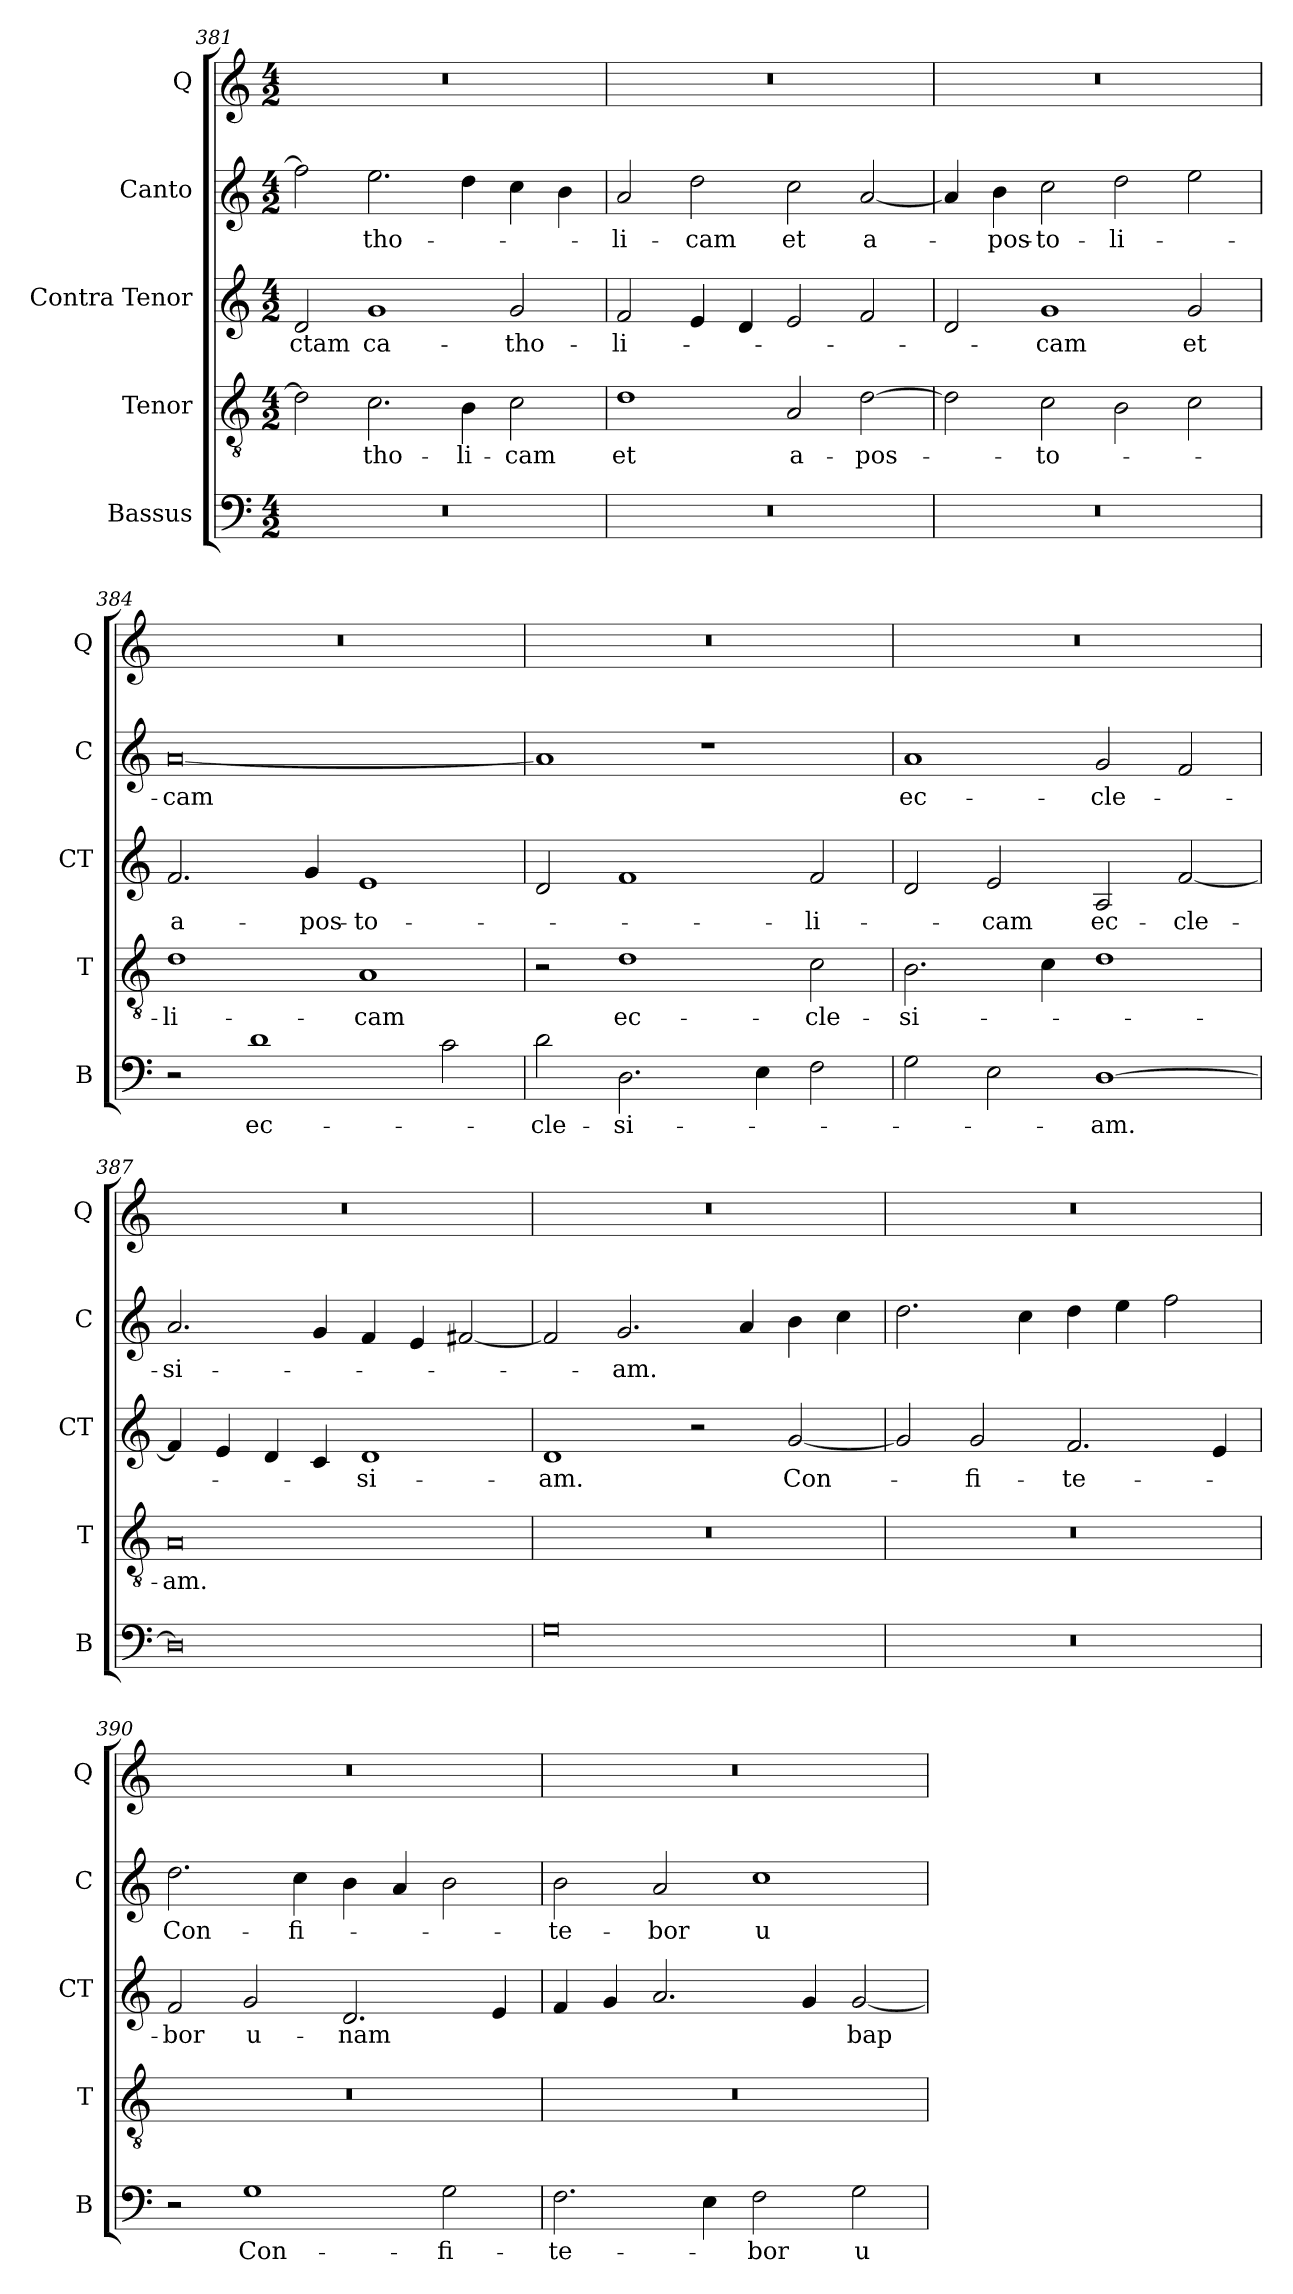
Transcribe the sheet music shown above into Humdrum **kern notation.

**kern	**text	**kern	**text	**kern	**text	**kern	**text	**kern
*part5	*part5	*part4	*part4	*part3	*part3	*part2	*part2	*part1
*staff5	*staff5	*staff4	*staff4	*staff3	*staff3	*staff2	*staff2	*staff1
*I"Bassus	*	*I"Tenor	*	*I"Contra Tenor	*	*I"Canto	*	*I"Q
*I'B	*	*I'T	*	*I'CT	*	*I'C	*	*I'Q
!!LO:LB:g=z
*clefF4	*	*clefGv2	*	*clefG2	*	*clefG2	*	*clefG2
*k[]	*	*k[]	*	*k[]	*	*k[]	*	*k[]
*C:	*	*C:	*	*C:	*	*C:	*	*C:
*M4/2	*	*M4/2	*	*M4/2	*	*M4/2	*	*M4/2
=381	=381	=381	=381	=381	=381	=381	=381	=381
!	!	!	!	!	!LO:LY:b	!	!	!
0r	.	2d\]	.	2d/	-ctam	2ff\]	.	0r
!	!	!	!LO:LY:b	!	!	!	!	!
!	!	!	!	!	!LO:LY:b	!	!	!
!	!	!	!	!	!	!	!LO:LY:b	!
.	.	2.c\	-tho-	1g	ca-	2.ee\	-tho-	.
!	!	!	!LO:LY:b	!	!	!	!	!
.	.	4B\	-li-	.	.	4dd\	.	.
!	!	!	!LO:LY:b	!	!	!	!	!
!	!	!	!	!	!LO:LY:b	!	!	!
.	.	2c\	-cam	2g/	-tho-	4cc\	.	.
.	.	.	.	.	.	4b\	.	.
=382	=382	=382	=382	=382	=382	=382	=382	=382
!	!	!	!LO:LY:b	!	!	!	!	!
!	!	!	!	!	!LO:LY:b	!	!	!
!	!	!	!	!	!	!	!LO:LY:b	!
0r	.	1d	et	2f/	-li-	2a/	-li-	0r
!	!	!	!	!	!	!	!LO:LY:b	!
.	.	.	.	4e/	.	2dd\	-cam	.
.	.	.	.	4d/	.	.	.	.
!	!	!	!LO:LY:b	!	!	!	!	!
!	!	!	!	!	!	!	!LO:LY:b	!
.	.	2A/	a-	2e/	.	2cc\	et	.
!	!	!	!LO:LY:b	!	!	!	!	!
!	!	!	!	!	!	!	!LO:LY:b	!
.	.	[2d\	-pos-	2f/	.	[2a/	a-	.
=383	=383	=383	=383	=383	=383	=383	=383	=383
0r	.	2d\]	.	2d/	.	4a/]	.	0r
!	!	!	!	!	!	!	!LO:LY:b	!
.	.	.	.	.	.	4b\	-pos-	.
!	!	!	!LO:LY:b	!	!	!	!	!
!	!	!	!	!	!LO:LY:b	!	!	!
!	!	!	!	!	!	!	!LO:LY:b	!
.	.	2c\	-to-	1g	-cam	2cc\	-to-	.
!	!	!	!	!	!	!	!LO:LY:b	!
.	.	2B\	.	.	.	2dd\	-li-	.
!	!	!	!	!	!LO:LY:b	!	!	!
.	.	2c\	.	2g/	et	2ee\	.	.
=384	=384	=384	=384	=384	=384	=384	=384	=384
!	!	!	!LO:LY:b	!	!	!	!	!
!	!	!	!	!	!LO:LY:b	!	!	!
!	!	!	!	!	!	!	!LO:LY:b	!
2r	.	1d	-li-	2.f/	a-	[0a	-cam	0r
!	!LO:LY:b	!	!	!	!	!	!	!
1d	ec-	.	.	.	.	.	.	.
!	!	!	!	!	!LO:LY:b	!	!	!
.	.	.	.	4g/	-pos-	.	.	.
!	!	!	!LO:LY:b	!	!	!	!	!
!	!	!	!	!	!LO:LY:b	!	!	!
.	.	1A	-cam	1e	-to-	.	.	.
2c\	.	.	.	.	.	.	.	.
=385	=385	=385	=385	=385	=385	=385	=385	=385
!	!LO:LY:b	!	!	!	!	!	!	!
2d\	-cle-	2r	.	2d/	.	1a]	.	0r
!	!LO:LY:b	!	!	!	!	!	!	!
!	!	!	!LO:LY:b	!	!	!	!	!
2.D\	-si-	1d	ec-	1f	.	.	.	.
.	.	.	.	.	.	1r	.	.
4E\	.	.	.	.	.	.	.	.
!	!	!	!LO:LY:b	!	!	!	!	!
!	!	!	!	!	!LO:LY:b	!	!	!
2F\	.	2c\	-cle-	2f/	-li-	.	.	.
!!LO:PB:g=z
=386	=386	=386	=386	=386	=386	=386	=386	=386
!	!	!	!LO:LY:b	!	!	!	!	!
!	!	!	!	!	!	!	!LO:LY:b	!
2G\	.	2.B\	-si-	2d/	.	1a	ec-	0r
!	!	!	!	!	!LO:LY:b	!	!	!
2E\	.	.	.	2e/	-cam	.	.	.
.	.	4c\	.	.	.	.	.	.
!	!LO:LY:b	!	!	!	!	!	!	!
!	!	!	!	!	!LO:LY:b	!	!	!
!	!	!	!	!	!	!	!LO:LY:b	!
[1D	-am.	1d	.	2A/	ec-	2g/	-cle-	.
!	!	!	!	!	!LO:LY:b	!	!	!
.	.	.	.	[2f/	-cle-	2f/	.	.
=387	=387	=387	=387	=387	=387	=387	=387	=387
!	!	!	!LO:LY:b	!	!	!	!	!
!	!	!	!	!	!	!	!LO:LY:b	!
0D]	.	0A	-am.	4f/]	.	2.a/	-si-	0r
.	.	.	.	4e/	.	.	.	.
.	.	.	.	4d/	.	.	.	.
.	.	.	.	4c/	.	4g/	.	.
!	!	!	!	!	!LO:LY:b	!	!	!
.	.	.	.	1d	-si-	4f/	.	.
.	.	.	.	.	.	4e/	.	.
.	.	.	.	.	.	[2f#X/	.	.
=388	=388	=388	=388	=388	=388	=388	=388	=388
!	!	!	!	!	!LO:LY:b	!	!	!
0G	.	0r	.	1d	-am.	2f#/]	.	0r
!	!	!	!	!	!	!	!LO:LY:b	!
.	.	.	.	.	.	2.g/	-am.	.
.	.	.	.	2r	.	.	.	.
.	.	.	.	.	.	4a/	.	.
!	!	!	!	!	!LO:LY:b	!	!	!
.	.	.	.	[2g/	Con-	4b\	.	.
.	.	.	.	.	.	4cc\	.	.
=389	=389	=389	=389	=389	=389	=389	=389	=389
0r	.	0r	.	2g/]	.	2.dd\	.	0r
!	!	!	!	!	!LO:LY:b	!	!	!
.	.	.	.	2g/	-fi-	.	.	.
.	.	.	.	.	.	4cc\	.	.
!	!	!	!	!	!LO:LY:b	!	!	!
.	.	.	.	2.f/	-te-	4dd\	.	.
.	.	.	.	.	.	4ee\	.	.
.	.	.	.	.	.	2ff\	.	.
.	.	.	.	4e/	.	.	.	.
=390	=390	=390	=390	=390	=390	=390	=390	=390
!	!	!	!	!	!LO:LY:b	!	!	!
!	!	!	!	!	!	!	!LO:LY:b	!
2r	.	0r	.	2f/	-bor	2.dd\	Con-	0r
!	!LO:LY:b	!	!	!	!	!	!	!
!	!	!	!	!	!LO:LY:b	!	!	!
1G	Con-	.	.	2g/	u-	.	.	.
!	!	!	!	!	!	!	!LO:LY:b	!
.	.	.	.	.	.	4cc\	-fi-	.
!	!	!	!	!	!LO:LY:b	!	!	!
.	.	.	.	2.d/	-nam	4b\	.	.
.	.	.	.	.	.	4a/	.	.
!	!LO:LY:b	!	!	!	!	!	!	!
2G\	-fi-	.	.	.	.	2b\	.	.
.	.	.	.	4e/	.	.	.	.
=391	=391	=391	=391	=391	=391	=391	=391	=391
!	!LO:LY:b	!	!	!	!	!	!	!
!	!	!	!	!	!	!	!LO:LY:b	!
2.F\	-te-	0r	.	4f/	.	2b\	-te-	0r
.	.	.	.	4g/	.	.	.	.
!	!	!	!	!	!	!	!LO:LY:b	!
.	.	.	.	2.a/	.	2a/	-bor	.
4E\	.	.	.	.	.	.	.	.
!	!LO:LY:b	!	!	!	!	!	!	!
!	!	!	!	!	!	!	!LO:LY:b	!
2F\	-bor	.	.	.	.	1cc	u-	.
.	.	.	.	4g/	.	.	.	.
!	!LO:LY:b	!	!	!	!	!	!	!
!	!	!	!	!	!LO:LY:b	!	!	!
2G\	u-	.	.	[2g/	bap-	.	.	.
=	=	=	=	=	=	=	=	=
*-	*-	*-	*-	*-	*-	*-	*-	*-
